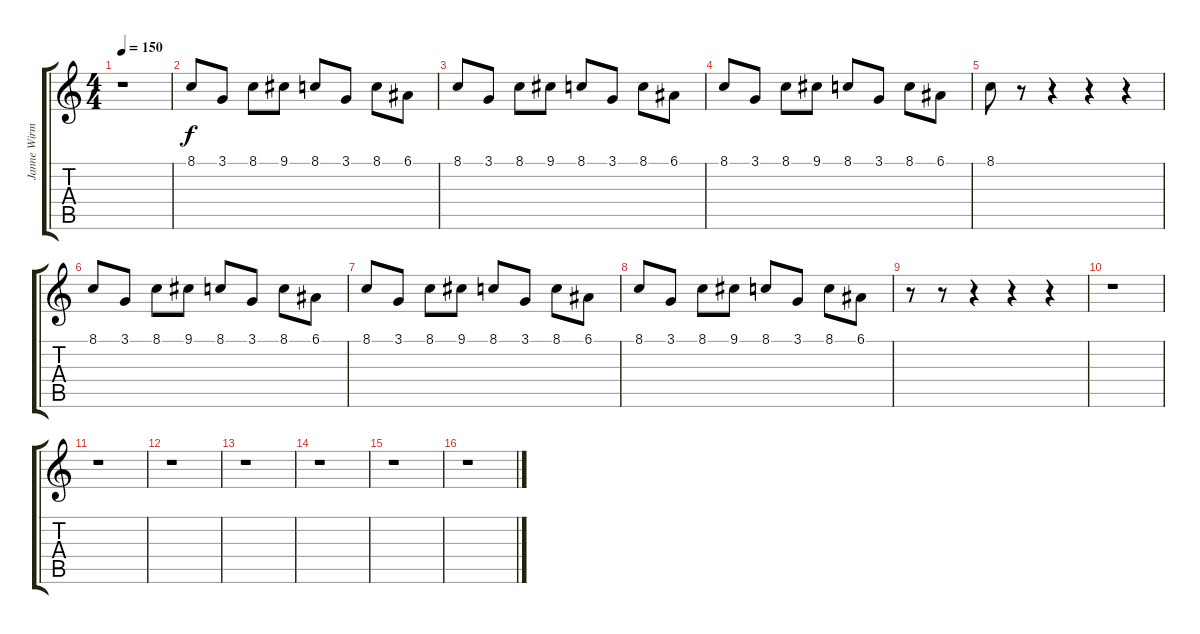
\track ("Janne Wirman" "Janne Wirm") {instrument stringensemble1}
\staff {score tabs}
\tuning (E4 B3 G3 D3 A2 E2) {hide}
\ts (4 4)
\tempo 150
\clef g2
\ks c
r.1{dy f} |
8.1.8 3.1.8 8.1.8 9.1.8 8.1.8 3.1.8 8.1.8 6.1.8 |
8.1.8 3.1.8 8.1.8 9.1.8 8.1.8 3.1.8 8.1.8 6.1.8 |
8.1.8 3.1.8 8.1.8 9.1.8 8.1.8 3.1.8 8.1.8 6.1.8 |
8.1.8 r.8 r.4 r.4 r.4 |
8.1.8 3.1.8 8.1.8 9.1.8 8.1.8 3.1.8 8.1.8 6.1.8 |
8.1.8 3.1.8 8.1.8 9.1.8 8.1.8 3.1.8 8.1.8 6.1.8 |
8.1.8 3.1.8 8.1.8 9.1.8 8.1.8 3.1.8 8.1.8 6.1.8 |
r.8 r.8 r.4 r.4 r.4 |
r.1 |
r.1 |
r.1 |
r.1 |
r.1 |
r.1 |
r.1
